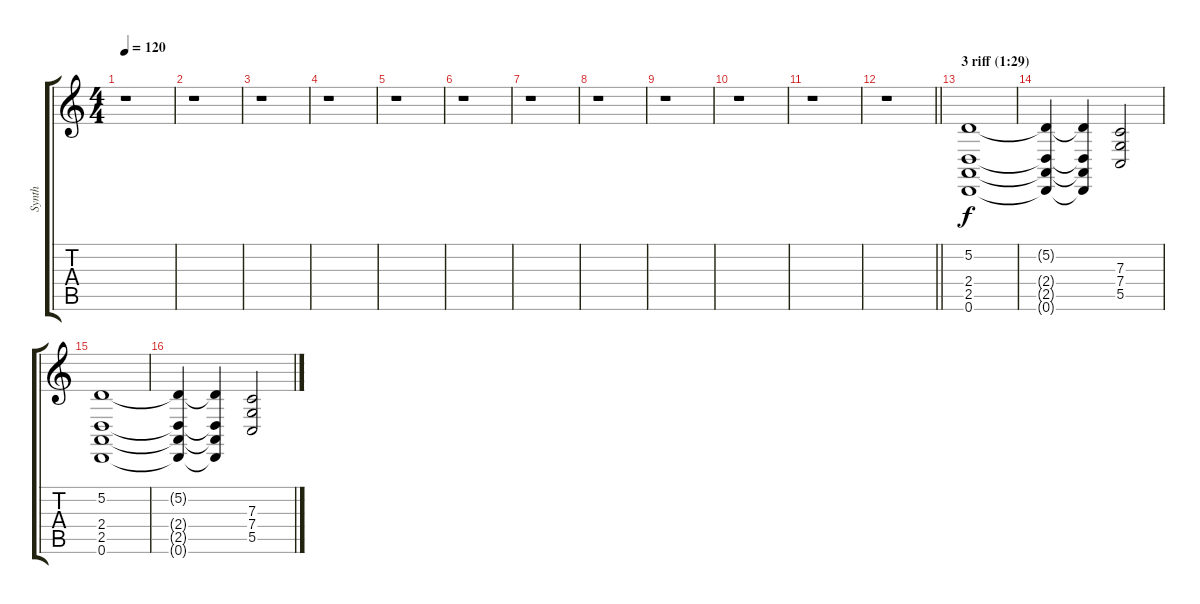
\track ("Synth" "Synth") {instrument stringensemble1}
\staff {score tabs}
\tuning (D4 A3 F3 C3 G2 D2) {hide}
\ts (4 4)
\tempo 120
\clef g2
\ks c
r.1{dy f} |
r.1 |
r.1 |
r.1 |
r.1 |
r.1 |
r.1 |
r.1 |
r.1 |
r.1 |
r.1 |
\barLineRight lightlight
r.1 |
\section ("" "3 riff (1:29)")
(5.2 2.4 2.5 0.6).1 |
(5.2{t} 2.4{t} 2.5{t} 0.6{t}).4 (5.2{t} 2.4{t} 2.5{t} 0.6{t}).4 (7.3 7.4 5.5).2 |
(5.2 2.4 2.5 0.6).1 |
(5.2{t} 2.4{t} 2.5{t} 0.6{t}).4 (5.2{t} 2.4{t} 2.5{t} 0.6{t}).4 (7.3 7.4 5.5).2
